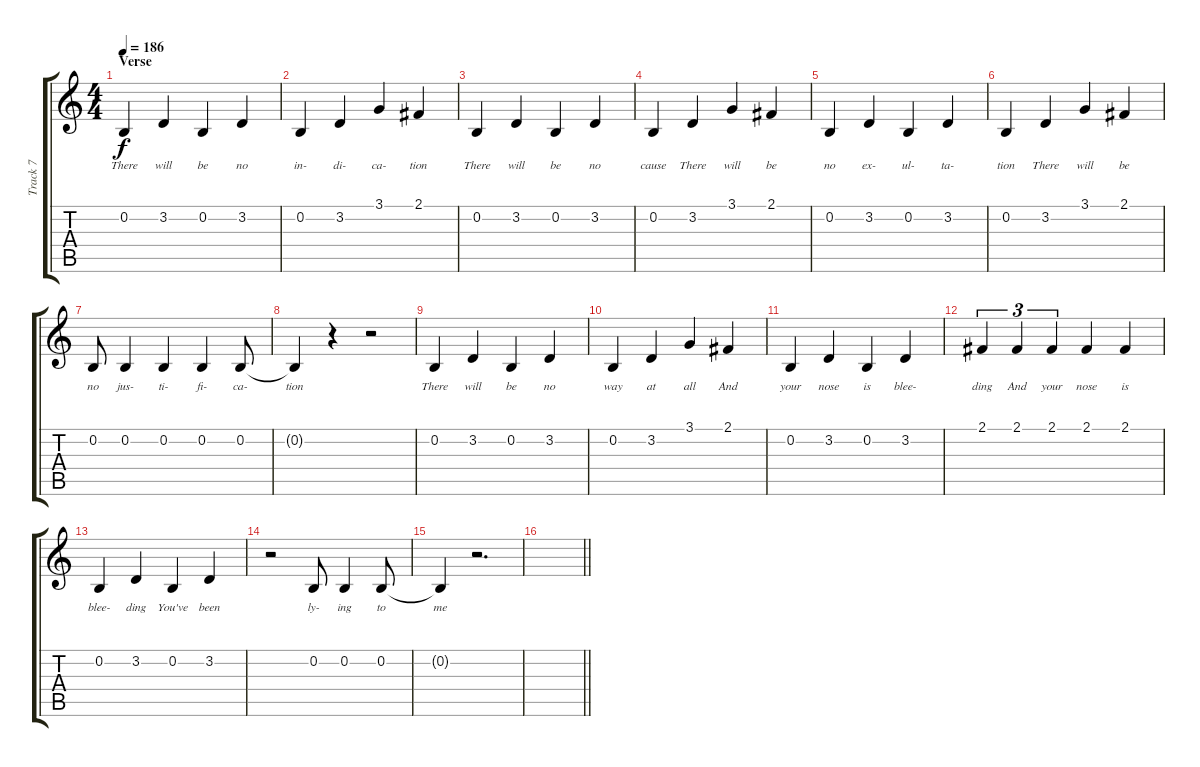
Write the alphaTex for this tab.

\track ("Track 7" "Track 7") {instrument clarinet}
\staff {score tabs}
\tuning (E4 B3 G3 D3 A2 E2) {hide}
\ts (4 4)
\section ("" "Verse")
\tempo 186
\clef g2
\ks c
0.2.4{lyrics (0 "There") lyrics (1 "") lyrics (2 "") lyrics (3 "") lyrics (4 "") dy f} 3.2.4{lyrics (0 "will") lyrics (1 "") lyrics (2 "") lyrics (3 "") lyrics (4 "")} 0.2.4{lyrics (0 "be") lyrics (1 "") lyrics (2 "") lyrics (3 "") lyrics (4 "")} 3.2.4{lyrics (0 "no") lyrics (1 "") lyrics (2 "") lyrics (3 "") lyrics (4 "")} |
0.2.4{lyrics (0 "in-") lyrics (1 "") lyrics (2 "") lyrics (3 "") lyrics (4 "")} 3.2.4{lyrics (0 "di-") lyrics (1 "") lyrics (2 "") lyrics (3 "") lyrics (4 "")} 3.1.4{lyrics (0 "ca-") lyrics (1 "") lyrics (2 "") lyrics (3 "") lyrics (4 "")} 2.1.4{lyrics (0 "tion") lyrics (1 "") lyrics (2 "") lyrics (3 "") lyrics (4 "")} |
0.2.4{lyrics (0 "There") lyrics (1 "") lyrics (2 "") lyrics (3 "") lyrics (4 "")} 3.2.4{lyrics (0 "will") lyrics (1 "") lyrics (2 "") lyrics (3 "") lyrics (4 "")} 0.2.4{lyrics (0 "be") lyrics (1 "") lyrics (2 "") lyrics (3 "") lyrics (4 "")} 3.2.4{lyrics (0 "no") lyrics (1 "") lyrics (2 "") lyrics (3 "") lyrics (4 "")} |
0.2.4{lyrics (0 "cause") lyrics (1 "") lyrics (2 "") lyrics (3 "") lyrics (4 "")} 3.2.4{lyrics (0 "There") lyrics (1 "") lyrics (2 "") lyrics (3 "") lyrics (4 "")} 3.1.4{lyrics (0 "will") lyrics (1 "") lyrics (2 "") lyrics (3 "") lyrics (4 "")} 2.1.4{lyrics (0 "be") lyrics (1 "") lyrics (2 "") lyrics (3 "") lyrics (4 "")} |
0.2.4{lyrics (0 "no") lyrics (1 "") lyrics (2 "") lyrics (3 "") lyrics (4 "")} 3.2.4{lyrics (0 "ex-") lyrics (1 "") lyrics (2 "") lyrics (3 "") lyrics (4 "")} 0.2.4{lyrics (0 "ul-") lyrics (1 "") lyrics (2 "") lyrics (3 "") lyrics (4 "")} 3.2.4{lyrics (0 "ta-") lyrics (1 "") lyrics (2 "") lyrics (3 "") lyrics (4 "")} |
0.2.4{lyrics (0 "tion") lyrics (1 "") lyrics (2 "") lyrics (3 "") lyrics (4 "")} 3.2.4{lyrics (0 "There") lyrics (1 "") lyrics (2 "") lyrics (3 "") lyrics (4 "")} 3.1.4{lyrics (0 "will") lyrics (1 "") lyrics (2 "") lyrics (3 "") lyrics (4 "")} 2.1.4{lyrics (0 "be") lyrics (1 "") lyrics (2 "") lyrics (3 "") lyrics (4 "")} |
0.2.8{lyrics (0 "no") lyrics (1 "") lyrics (2 "") lyrics (3 "") lyrics (4 "")} 0.2.4{lyrics (0 "jus-") lyrics (1 "") lyrics (2 "") lyrics (3 "") lyrics (4 "")} 0.2.4{lyrics (0 "ti-") lyrics (1 "") lyrics (2 "") lyrics (3 "") lyrics (4 "")} 0.2.4{lyrics (0 "fi-") lyrics (1 "") lyrics (2 "") lyrics (3 "") lyrics (4 "")} 0.2.8{lyrics (0 "ca-") lyrics (1 "") lyrics (2 "") lyrics (3 "") lyrics (4 "")} |
0.2{t}.4{lyrics (0 "tion") lyrics (1 "") lyrics (2 "") lyrics (3 "") lyrics (4 "")} r.4 r.2 |
0.2.4{lyrics (0 "There") lyrics (1 "") lyrics (2 "") lyrics (3 "") lyrics (4 "")} 3.2.4{lyrics (0 "will") lyrics (1 "") lyrics (2 "") lyrics (3 "") lyrics (4 "")} 0.2.4{lyrics (0 "be") lyrics (1 "") lyrics (2 "") lyrics (3 "") lyrics (4 "")} 3.2.4{lyrics (0 "no") lyrics (1 "") lyrics (2 "") lyrics (3 "") lyrics (4 "")} |
0.2.4{lyrics (0 "way") lyrics (1 "") lyrics (2 "") lyrics (3 "") lyrics (4 "")} 3.2.4{lyrics (0 "at") lyrics (1 "") lyrics (2 "") lyrics (3 "") lyrics (4 "")} 3.1.4{lyrics (0 "all") lyrics (1 "") lyrics (2 "") lyrics (3 "") lyrics (4 "")} 2.1.4{lyrics (0 "And") lyrics (1 "") lyrics (2 "") lyrics (3 "") lyrics (4 "")} |
0.2.4{lyrics (0 "your") lyrics (1 "") lyrics (2 "") lyrics (3 "") lyrics (4 "")} 3.2.4{lyrics (0 "nose") lyrics (1 "") lyrics (2 "") lyrics (3 "") lyrics (4 "")} 0.2.4{lyrics (0 "is") lyrics (1 "") lyrics (2 "") lyrics (3 "") lyrics (4 "")} 3.2.4{lyrics (0 "blee-") lyrics (1 "") lyrics (2 "") lyrics (3 "") lyrics (4 "")} |
2.1.4{tu (3 2) lyrics (0 "ding") lyrics (1 "") lyrics (2 "") lyrics (3 "") lyrics (4 "")} 2.1.4{tu (3 2) lyrics (0 "And") lyrics (1 "") lyrics (2 "") lyrics (3 "") lyrics (4 "")} 2.1.4{tu (3 2) lyrics (0 "your") lyrics (1 "") lyrics (2 "") lyrics (3 "") lyrics (4 "")} 2.1.4{lyrics (0 "nose") lyrics (1 "") lyrics (2 "") lyrics (3 "") lyrics (4 "")} 2.1.4{lyrics (0 "is") lyrics (1 "") lyrics (2 "") lyrics (3 "") lyrics (4 "")} |
0.2.4{lyrics (0 "blee-") lyrics (1 "") lyrics (2 "") lyrics (3 "") lyrics (4 "")} 3.2.4{lyrics (0 "ding") lyrics (1 "") lyrics (2 "") lyrics (3 "") lyrics (4 "")} 0.2.4{lyrics (0 "You've") lyrics (1 "") lyrics (2 "") lyrics (3 "") lyrics (4 "")} 3.2.4{lyrics (0 "been") lyrics (1 "") lyrics (2 "") lyrics (3 "") lyrics (4 "")} |
r.2 0.2.8{lyrics (0 "ly-") lyrics (1 "") lyrics (2 "") lyrics (3 "") lyrics (4 "")} 0.2.4{lyrics (0 "ing") lyrics (1 "") lyrics (2 "") lyrics (3 "") lyrics (4 "")} 0.2.8{lyrics (0 "to") lyrics (1 "") lyrics (2 "") lyrics (3 "") lyrics (4 "")} |
0.2{t}.4{lyrics (0 "me") lyrics (1 "") lyrics (2 "") lyrics (3 "") lyrics (4 "")} r.2{d} |
\barLineRight lightlight
